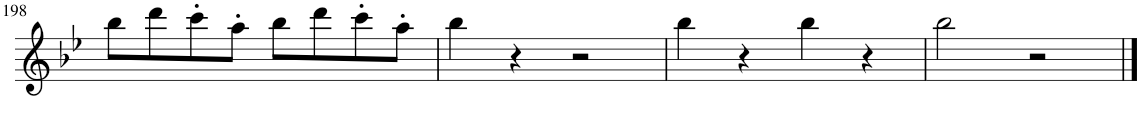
**kern
*part1
*staff1
*I"Flute, Flute
*I'Fl
!!LO:PB:g=z
*clefG2
*k[b-e-]
*M4/4
=198
8bb-\L
8ddd\
8ccc'\
8aa'\J
8bb-\L
8ddd\
8ccc'\
8aa'\J
=199
4bb-\
4r
2r
=200
4bb-\
4r
4bb-\
4r
=201
2bb-\
2r
==
*-
